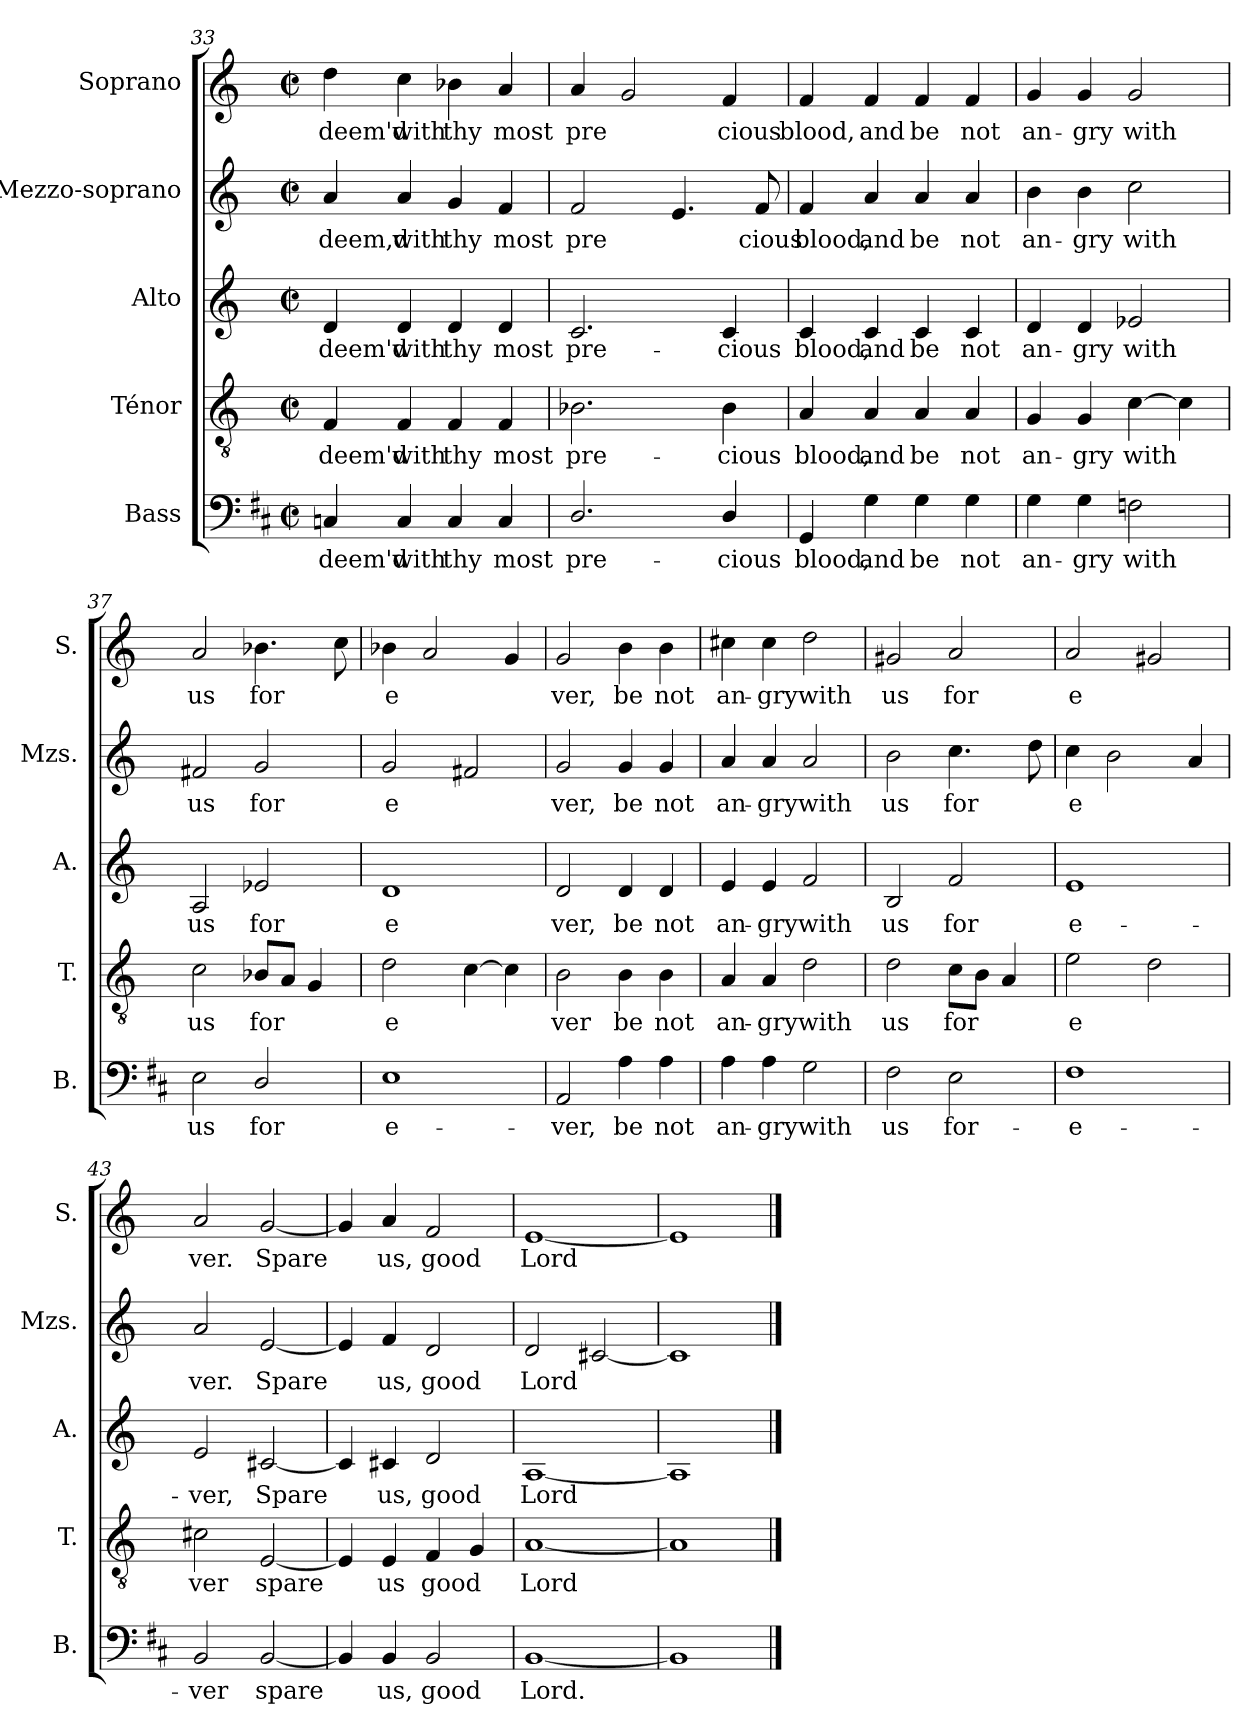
**kern	**text	**kern	**text	**kern	**text	**kern	**text	**kern	**text
*part5	*part5	*part4	*part4	*part3	*part3	*part2	*part2	*part1	*part1
*staff5	*staff5	*staff4	*staff4	*staff3	*staff3	*staff2	*staff2	*staff1	*staff1
*I"Bass	*	*I"Ténor	*	*I"Alto	*	*I"Mezzo-soprano	*	*I"Soprano	*
*I'B.	*	*I'T.	*	*I'A.	*	*I'Mzs.	*	*I'S.	*
!!LO:LB:g=z
*clefF4	*	*clefGv2	*	*clefG2	*	*clefG2	*	*clefG2	*
*ITrd1c2	*	*	*	*	*	*	*	*	*
*k[]	*	*k[]	*	*k[]	*	*k[]	*	*k[]	*
*M2/2	*	*M2/2	*	*M2/2	*	*M2/2	*	*M2/2	*
*met(c|)	*	*met(c|)	*	*met(c|)	*	*met(c|)	*	*met(c|)	*
=33	=33	=33	=33	=33	=33	=33	=33	=33	=33
!	!LO:LY:b	!	!LO:LY:b	!	!LO:LY:b	!	!LO:LY:b	!	!LO:LY:b
4BB-X/	-deem'd	4F/	deem'd	4d/	-deem'd	4a/	-deem,d	4dd\	-deem'd
!	!LO:LY:b	!	!LO:LY:b	!	!LO:LY:b	!	!LO:LY:b	!	!LO:LY:b
4BB-/	with	4F/	with	4d/	with	4a/	with	4cc\	with
!	!LO:LY:b	!	!LO:LY:b	!	!LO:LY:b	!	!LO:LY:b	!	!LO:LY:b
4BB-/	thy	4F/	thy	4d/	thy	4g/	thy	4b-X\	thy
!	!LO:LY:b	!	!LO:LY:b	!	!LO:LY:b	!	!LO:LY:b	!	!LO:LY:b
4BB-/	most	4F/	most	4d/	most	4f/	most	4a/	most
=34	=34	=34	=34	=34	=34	=34	=34	=34	=34
!	!LO:LY:b	!	!LO:LY:b	!	!LO:LY:b	!	!LO:LY:b	!	!LO:LY:b
2.C/	pre-	2.B-X\	pre-	2.c/	pre-	2f/	-pre	4a/	-pre
.	.	.	.	.	.	.	.	2g/	.
.	.	.	.	.	.	4.e/	.	.	.
!	!LO:LY:b	!	!LO:LY:b	!	!LO:LY:b	!	!	!	!LO:LY:b
4C/	-cious	4B-\	-cious	4c/	-cious	.	.	4f/	cious
!	!	!	!	!	!	!	!LO:LY:b	!	!
.	.	.	.	.	.	8f/	cious	.	.
=35	=35	=35	=35	=35	=35	=35	=35	=35	=35
!	!LO:LY:b	!	!LO:LY:b	!	!LO:LY:b	!	!LO:LY:b	!	!LO:LY:b
4FF/	blood,	4A/	blood,	4c/	blood,	4f/	blood,	4f/	blood,
!	!LO:LY:b	!	!LO:LY:b	!	!LO:LY:b	!	!LO:LY:b	!	!LO:LY:b
4F\	and	4A/	and	4c/	and	4a/	and	4f/	and
!	!LO:LY:b	!	!LO:LY:b	!	!LO:LY:b	!	!LO:LY:b	!	!LO:LY:b
4F\	be	4A/	be	4c/	be	4a/	be	4f/	be
!	!LO:LY:b	!	!LO:LY:b	!	!LO:LY:b	!	!LO:LY:b	!	!LO:LY:b
4F\	not	4A/	not	4c/	not	4a/	not	4f/	not
=36	=36	=36	=36	=36	=36	=36	=36	=36	=36
!	!LO:LY:b	!	!LO:LY:b	!	!LO:LY:b	!	!LO:LY:b	!	!LO:LY:b
4F\	an-	4G/	an-	4d/	an-	4b\	an-	4g/	an-
!	!LO:LY:b	!	!LO:LY:b	!	!LO:LY:b	!	!LO:LY:b	!	!LO:LY:b
4F\	-gry	4G/	-gry	4d/	-gry	4b\	-gry	4g/	-gry
!	!LO:LY:b	!	!LO:LY:b	!	!LO:LY:b	!	!LO:LY:b	!	!LO:LY:b
2E-X\	with	[4c\	with	2e-X/	with	2cc\	with	2g/	with
.	.	4c\]	.	.	.	.	.	.	.
=37	=37	=37	=37	=37	=37	=37	=37	=37	=37
!	!LO:LY:b	!	!LO:LY:b	!	!LO:LY:b	!	!LO:LY:b	!	!LO:LY:b
2D\	us	2c\	us	2A/	us	2f#X/	us	2a/	us
!	!LO:LY:b	!	!LO:LY:b	!	!LO:LY:b	!	!LO:LY:b	!	!LO:LY:b
2C/	for	8B-X/L	-for	2e-X/	for	2g/	for	4.b-X\	-for
.	.	8A/J	.	.	.	.	.	.	.
.	.	4G/	.	.	.	.	.	.	.
.	.	.	.	.	.	.	.	8cc\	.
=38	=38	=38	=38	=38	=38	=38	=38	=38	=38
!	!LO:LY:b	!	!LO:LY:b	!	!LO:LY:b	!	!LO:LY:b	!	!LO:LY:b
1D	e-	2d\	-e	1d	e	2g/	-e	4b-X\	-e
.	.	.	.	.	.	.	.	2a/	.
.	.	[4c\	.	.	.	2f#X/	.	.	.
.	.	4c\]	.	.	.	.	.	4g/	.
=39	=39	=39	=39	=39	=39	=39	=39	=39	=39
!	!LO:LY:b	!	!LO:LY:b	!	!LO:LY:b	!	!LO:LY:b	!	!LO:LY:b
2GG/	-ver,	2B\	ver	2d/	ver,	2g/	ver,	2g/	ver,
!	!LO:LY:b	!	!LO:LY:b	!	!LO:LY:b	!	!LO:LY:b	!	!LO:LY:b
4G\	be	4B\	be	4d/	be	4g/	be	4b\	be
!	!LO:LY:b	!	!LO:LY:b	!	!LO:LY:b	!	!LO:LY:b	!	!LO:LY:b
4G\	not	4B\	not	4d/	not	4g/	not	4b\	not
!!LO:LB:g=z
=40	=40	=40	=40	=40	=40	=40	=40	=40	=40
!	!LO:LY:b	!	!LO:LY:b	!	!LO:LY:b	!	!LO:LY:b	!	!LO:LY:b
4G\	an-	4A/	an-	4e/	an-	4a/	an-	4cc#X\	an-
!	!LO:LY:b	!	!LO:LY:b	!	!LO:LY:b	!	!LO:LY:b	!	!LO:LY:b
4G\	-gry	4A/	-gry	4e/	-gry	4a/	-gry	4cc#\	-gry
!	!LO:LY:b	!	!LO:LY:b	!	!LO:LY:b	!	!LO:LY:b	!	!LO:LY:b
2F\	with	2d\	with	2f/	with	2a/	with	2dd\	with
=41	=41	=41	=41	=41	=41	=41	=41	=41	=41
!	!LO:LY:b	!	!LO:LY:b	!	!LO:LY:b	!	!LO:LY:b	!	!LO:LY:b
2E\	us	2d\	us	2B/	us	2b\	us	2g#X/	us
!	!LO:LY:b	!	!LO:LY:b	!	!LO:LY:b	!	!LO:LY:b	!	!LO:LY:b
2D\	for-	8c\L	-for	2f/	for	4.cc\	for	2a/	for
.	.	8B\J	.	.	.	.	.	.	.
.	.	4A/	.	.	.	.	.	.	.
.	.	.	.	.	.	8dd\	.	.	.
=42	=42	=42	=42	=42	=42	=42	=42	=42	=42
!	!LO:LY:b	!	!LO:LY:b	!	!LO:LY:b	!	!LO:LY:b	!	!LO:LY:b
1E	-e-	2e\	-e	1e	e-	4cc\	-e	2a/	-e
.	.	.	.	.	.	2b\	.	.	.
.	.	2d\	.	.	.	.	.	2g#X/	.
.	.	.	.	.	.	4a/	.	.	.
=43	=43	=43	=43	=43	=43	=43	=43	=43	=43
!	!LO:LY:b	!	!LO:LY:b	!	!LO:LY:b	!	!LO:LY:b	!	!LO:LY:b
2AA/	-ver	2c#X\	ver	2e/	-ver,	2a/	ver.	2a/	ver.
!	!LO:LY:b	!	!LO:LY:b	!	!LO:LY:b	!	!LO:LY:b	!	!LO:LY:b
[2AA/	-spare	[2E/	-spare	[2c#X/	-Spare	[2e/	-Spare	[2g/	-Spare
=44	=44	=44	=44	=44	=44	=44	=44	=44	=44
4AA/]	.	4E/]	.	4c#/]	.	4e/]	.	4g/]	.
!	!LO:LY:b	!	!LO:LY:b	!	!LO:LY:b	!	!LO:LY:b	!	!LO:LY:b
4AA/	us,	4E/	us	4c#X/	us,	4f/	us,	4a/	us,
!	!LO:LY:b	!	!LO:LY:b	!	!LO:LY:b	!	!LO:LY:b	!	!LO:LY:b
2AA/	good	4F/	-good	2d/	good	2d/	good	2f/	good
.	.	4G/	.	.	.	.	.	.	.
=45	=45	=45	=45	=45	=45	=45	=45	=45	=45
!	!LO:LY:b	!	!LO:LY:b	!	!LO:LY:b	!	!LO:LY:b	!	!LO:LY:b
[1AA	-Lord.	[1A	-Lord	[1A	Lord	2d/	-Lord	[1e	-Lord
.	.	.	.	.	.	[2c#X/	.	.	.
=46	=46	=46	=46	=46	=46	=46	=46	=46	=46
1AA]	.	1A]	.	1A]	.	1c#]	.	1e]	.
==	==	==	==	==	==	==	==	==	==
*-	*-	*-	*-	*-	*-	*-	*-	*-	*-
